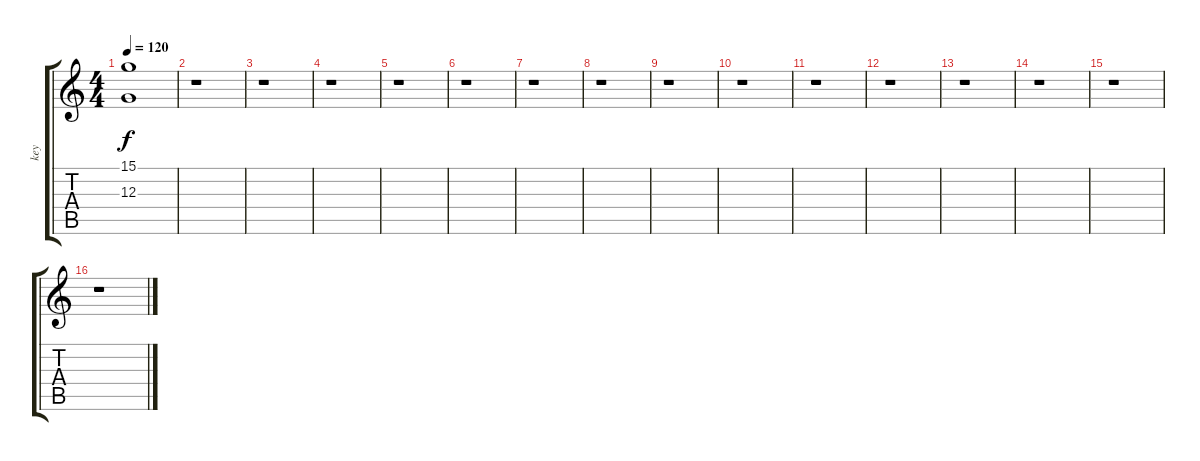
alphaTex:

\track ("key" "key") {instrument lead2sawtooth}
\staff {score tabs}
\tuning (E4 B3 G3 D3 A2 E2) {hide}
\ts (4 4)
\tempo 120
\clef g2
\ks c
(15.1{t} 12.3{t}).1{dy f} |
r.1 |
r.1 |
r.1 |
r.1 |
r.1 |
r.1 |
r.1 |
r.1 |
r.1 |
r.1 |
r.1 |
r.1 |
r.1 |
r.1 |
r.1
